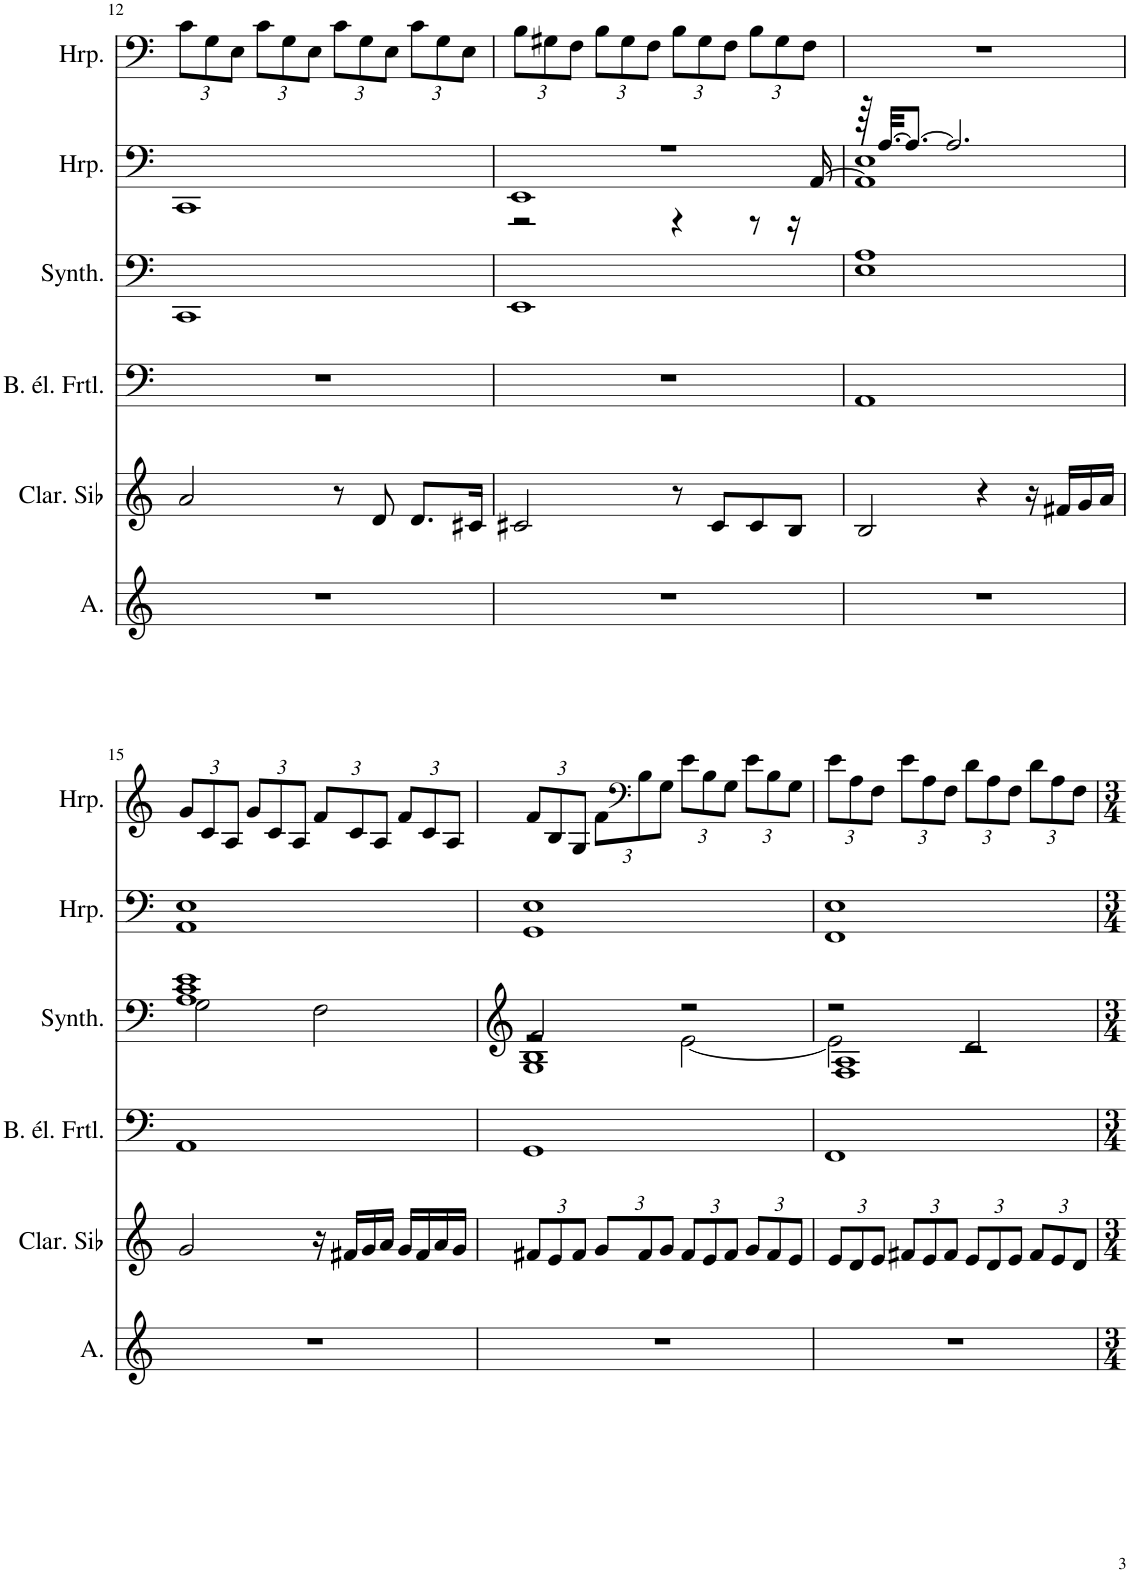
**kern	**kern	**kern	**kern	**kern	**kern
*part6	*part5	*part4	*part3	*part2	*part1
*staff6	*staff5	*staff4	*staff3	*staff2	*staff1
*I"Alto, Choir Aahs	*I"Clarinette en Sib, Flute	*I"Basse électrique fretless, Fretless Bass	*I"Synthétiseur Pad, Synth Strings 1	*I"Harpe, Orchestral Harp	*I"Harpe, Orchestral Harp
*I'A.	*I'Clar. Sib	*I'B. él. Frtl.	*I'Synth.	*I'Hrp.	*I'Hrp.
!!LO:PB:g=z
*clefG2	*clefG2	*clefF4	*clefF4	*clefF4	*clefF4
*	*Trd1c2	*Trd7c12	*	*	*
*k[]	*k[]	*k[]	*k[]	*k[]	*k[]
*M4/4	*M4/4	*M4/4	*M4/4	*M4/4	*M4/4
*	*	*	*	*	*Xbrackettup
=12	=12	=12	=12	=12	=12
1r	2a/	1r	1CC	1CC	12c\L
.	.	.	.	.	12G\
.	.	.	.	.	12E\J
.	.	.	.	.	12c\L
.	.	.	.	.	12G\
.	.	.	.	.	12E\J
.	8r	.	.	.	12c\L
.	.	.	.	.	12G\
.	8d/	.	.	.	.
.	.	.	.	.	12E\J
.	8.d/L	.	.	.	12c\L
.	.	.	.	.	12G\
.	.	.	.	.	12E\J
.	16c#X/Jk	.	.	.	.
=13	=13	=13	=13	=13	=13
*	*	*	*	*^	*
*	*	*	*	*	*^	*
1r	2c#X/	1r	1EE	1r	1EE	2r	12B\L
.	.	.	.	.	.	.	12G#X\
.	.	.	.	.	.	.	12F\J
.	.	.	.	.	.	.	12B\L
.	.	.	.	.	.	.	12G#\
.	.	.	.	.	.	.	12F\J
.	8r	.	.	.	.	4r	12B\L
.	.	.	.	.	.	.	12G#\
.	8c#/L	.	.	.	.	.	.
.	.	.	.	.	.	.	12F\J
.	8c#/	.	.	.	.	8r	12B\L
.	.	.	.	.	.	.	12G#\
.	8B/J	.	.	.	.	16r	.
.	.	.	.	.	.	.	12F\J
.	.	.	.	.	.	[16AA/	.
=14	=14	=14	=14	=14	=14	=14	=14
1r	2B/	1AA	1E 1A	64r	1E	1AA]	1r
.	.	.	.	[32.A/KKL	.	.	.
.	.	.	.	8.A/J_	.	.	.
.	.	.	.	2.A/]	.	.	.
.	4r	.	.	.	.	.	.
.	16r	.	.	.	.	.	.
.	16f#X/LL	.	.	.	.	.	.
.	16g/	.	.	.	.	.	.
.	16a/JJ	.	.	.	.	.	.
*	*	*	*	*v	*v	*v	*
!!LO:LB:g=z
=15	=15	=15	=15	=15	=15
*	*	*	*^	*	*
1r	2g/	1AA	1A 1c 1e	2G\	1AA 1E	12g/L
.	.	.	.	.	.	12c/
.	.	.	.	.	.	12A/J
.	.	.	.	.	.	12g/L
.	.	.	.	.	.	12c/
.	.	.	.	.	.	12A/J
.	16r	.	.	2F\	.	12f/L
.	16f#X/LL	.	.	.	.	.
.	.	.	.	.	.	12c/
.	16g/	.	.	.	.	.
.	.	.	.	.	.	12A/J
.	16a/JJ	.	.	.	.	.
.	16g/LL	.	.	.	.	12f/L
.	16f#/	.	.	.	.	.
.	.	.	.	.	.	12c/
.	16a/	.	.	.	.	.
.	.	.	.	.	.	12A/J
.	16g/JJ	.	.	.	.	.
*	*	*	*v	*v	*	*
=16	=16	=16	=16	=16	=16
*	*Xbrackettup	*	*	*	*
*	*	*	*^	*	*
*	*	*	*	*^	*	*
1r	12f#X/L	1GG	2f/	2r	1G 1B	1GG 1E	12f/L
.	12e/	.	.	.	.	.	12B/
.	12f#/J	.	.	.	.	.	12G/J
.	12g/L	.	.	.	.	.	12f\L
*	*	*	*	*	*	*	*clefF4
.	12f#/	.	.	.	.	.	12B\
.	12g/J	.	.	.	.	.	12G\J
.	12f#/L	.	2r	[2e\	.	.	12e\L
.	12e/	.	.	.	.	.	12B\
.	12f#/J	.	.	.	.	.	12G\J
.	12g/L	.	.	.	.	.	12e\L
.	12f#/	.	.	.	.	.	12B\
.	12e/J	.	.	.	.	.	12G\J
=17	=17	=17	=17	=17	=17	=17	=17
1r	12e/L	1FF	2r	2e\]	1F 1A	1FF 1E	12e\L
.	12d/	.	.	.	.	.	12A\
.	12e/J	.	.	.	.	.	12F\J
.	12f#X/L	.	.	.	.	.	12e\L
.	12e/	.	.	.	.	.	12A\
.	12f#/J	.	.	.	.	.	12F\J
.	12e/L	.	2d/	2r	.	.	12d\L
.	12d/	.	.	.	.	.	12A\
.	12e/J	.	.	.	.	.	12F\J
.	12f#/L	.	.	.	.	.	12d\L
.	12e/	.	.	.	.	.	12A\
.	12d/J	.	.	.	.	.	12F\J
*	*	*	*v	*v	*v	*	*
=	=	=	=	=	=
*-	*-	*-	*-	*-	*-
